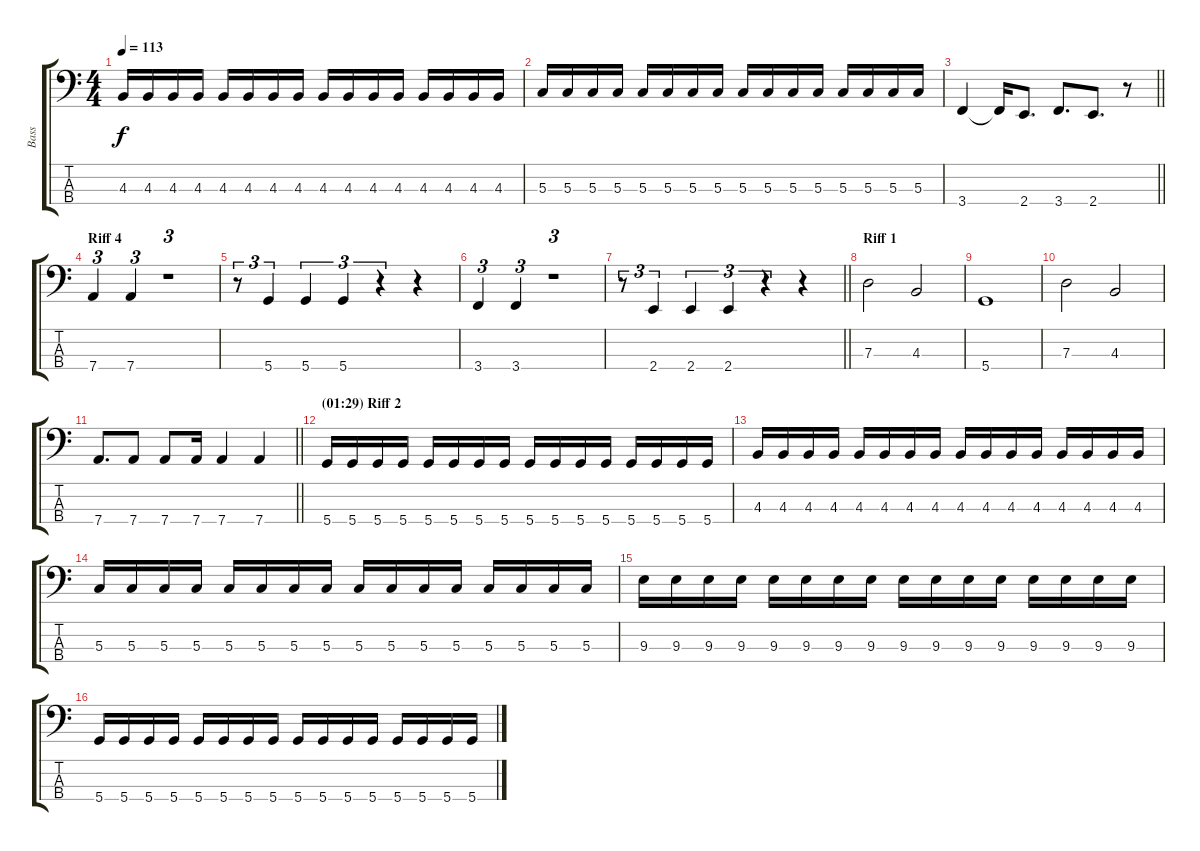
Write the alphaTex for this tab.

\track ("Bass" "Bass") {instrument electricbassfinger}
\staff {score tabs}
\tuning (F2 C2 G1 D1) {hide}
\ts (4 4)
\tempo 113
\clef f4
\ks c
4.3.16{dy f} 4.3.16 4.3.16 4.3.16 4.3.16 4.3.16 4.3.16 4.3.16 4.3.16 4.3.16 4.3.16 4.3.16 4.3.16 4.3.16 4.3.16 4.3.16 |
5.3.16 5.3.16 5.3.16 5.3.16 5.3.16 5.3.16 5.3.16 5.3.16 5.3.16 5.3.16 5.3.16 5.3.16 5.3.16 5.3.16 5.3.16 5.3.16 |
\barLineRight lightlight
3.4.4 3.4{t}.16 2.4.8{d} 3.4.8{d} 2.4.8{d} r.8 |
\section ("" "Riff 4")
7.4.4{tu (3 2)} 7.4.4{tu (3 2)} r.1{tu (3 2)} |
r.8{tu (3 2)} 5.4.4{tu (3 2)} 5.4.4{tu (3 2)} 5.4.4{tu (3 2)} r.4{tu (3 2)} r.4 |
3.4.4{tu (3 2)} 3.4.4{tu (3 2)} r.1{tu (3 2)} |
\barLineRight lightlight
r.8{tu (3 2)} 2.4.4{tu (3 2)} 2.4.4{tu (3 2)} 2.4.4{tu (3 2)} r.4{tu (3 2)} r.4 |
\section ("" "Riff 1")
7.3.2 4.3.2 |
5.4.1 |
7.3.2 4.3.2 |
\barLineRight lightlight
7.4.8{d} 7.4.8 7.4.8 7.4.16 7.4.4 7.4.4 |
\section ("" "(01:29) Riff 2")
5.4.16 5.4.16 5.4.16 5.4.16 5.4.16 5.4.16 5.4.16 5.4.16 5.4.16 5.4.16 5.4.16 5.4.16 5.4.16 5.4.16 5.4.16 5.4.16 |
4.3.16 4.3.16 4.3.16 4.3.16 4.3.16 4.3.16 4.3.16 4.3.16 4.3.16 4.3.16 4.3.16 4.3.16 4.3.16 4.3.16 4.3.16 4.3.16 |
5.3.16 5.3.16 5.3.16 5.3.16 5.3.16 5.3.16 5.3.16 5.3.16 5.3.16 5.3.16 5.3.16 5.3.16 5.3.16 5.3.16 5.3.16 5.3.16 |
9.3.16 9.3.16 9.3.16 9.3.16 9.3.16 9.3.16 9.3.16 9.3.16 9.3.16 9.3.16 9.3.16 9.3.16 9.3.16 9.3.16 9.3.16 9.3.16 |
5.4.16 5.4.16 5.4.16 5.4.16 5.4.16 5.4.16 5.4.16 5.4.16 5.4.16 5.4.16 5.4.16 5.4.16 5.4.16 5.4.16 5.4.16 5.4.16
